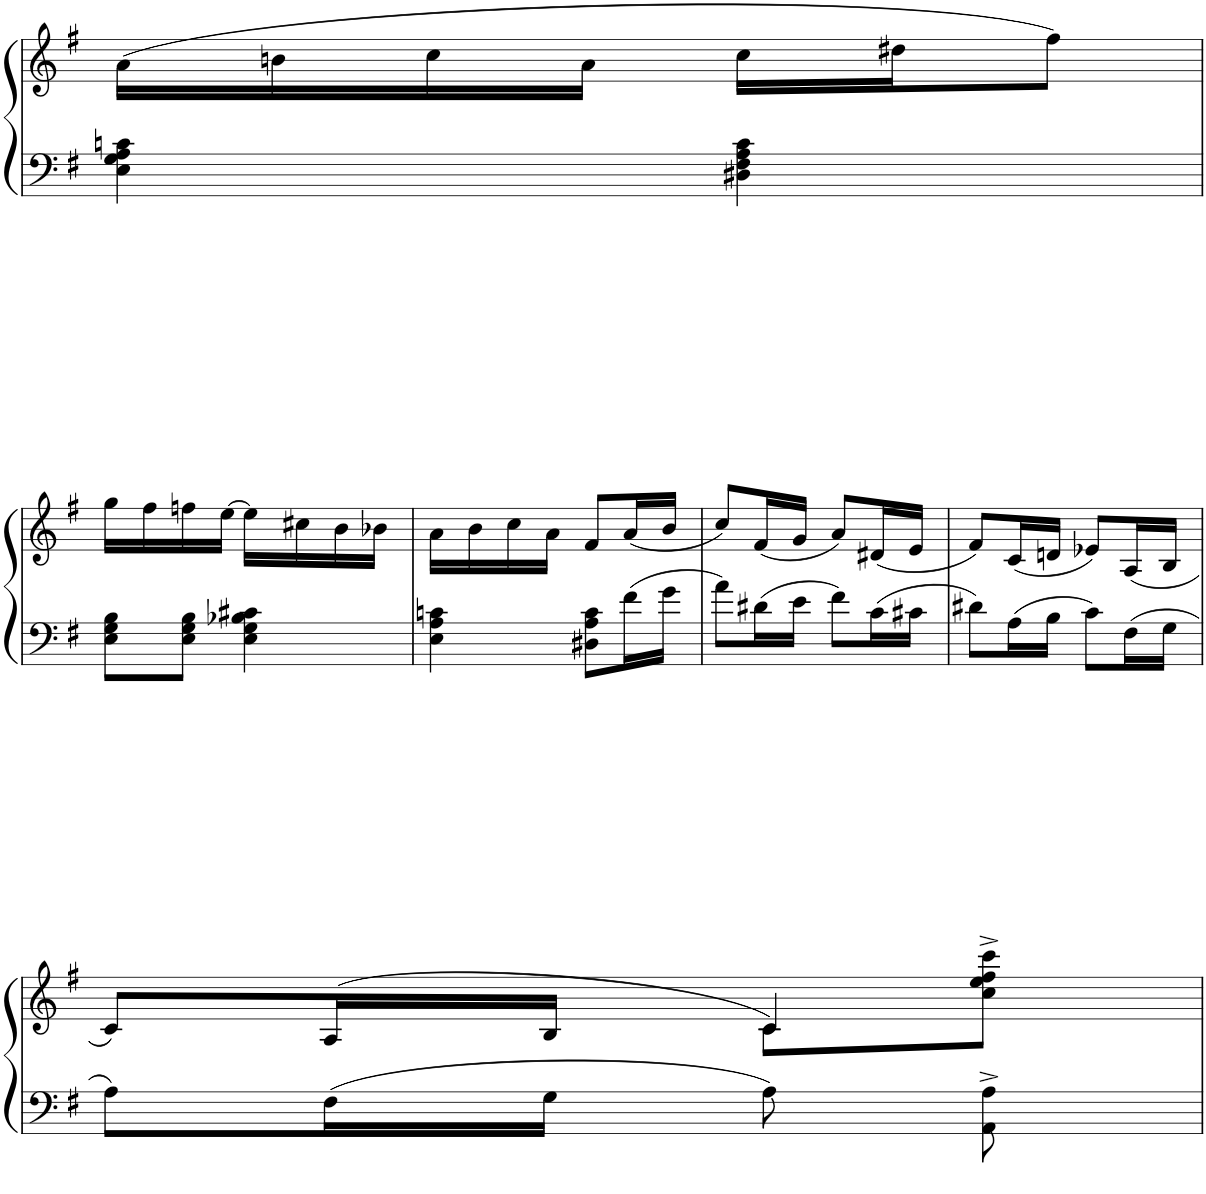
**kern	**kern
*part1	*part1
*staff2	*staff1
*I"Piano	*
*I'Pno.	*
!!LO:PB:g=z
*clefF4	*clefG2
*k[f#]	*k[f#]
*G:	*G:
*M2/4	*M2/4
=78	=78
4E\ 4G\ 4A\ 4cn\	(16a\LL
.	16bn\
.	16cc\
.	16a\JJ
4D#X\ 4F#\ 4A\ 4c\	16cc\LL
.	16dd#X\J
.	8ff#\J)
!!LO:LB:g=z
=79	=79
8E\ 8G\ 8B\L	16gg\LL
.	16ff#\
8E\ 8G\ 8B\J	16ffn\
.	[16ee\JJ
4E\ 4G\ 4B-X\ 4c#X\	16ee\LL]
.	16cc#X\
.	16b\
.	16b-X\JJ
=80	=80
4E\ 4A\ 4cn\	16a\LL
.	16b\
.	16cc\
.	16a\JJ
8D#X\ 8A\ 8c\L	8f#/L
16f#\L	(16a/L
16g\JJ	16b/JJ
=81	=81
8a\L	8cc/L)
16d#X\L	(16f#/L
16e\JJ	16g/JJ
8f#\L	8a/L)
16c\L	(16d#X/L
16c#X\JJ	16e/JJ
=82	=82
8d#X\L	8f#/L)
16A\L	(16c/L
16B\JJ	16dn/JJ
8c\L	8e-X/L)
16F#\L	(16A/L
16G\JJ	16B/JJ
!!LO:LB:g=z
=83	=83
*	*^
8A\L	8c/L)	4ryy
16F#\L	(16A/L	.
16G\JJ	16B/JJ	.
8A\	8c\L)	4c/
8AA\^> 8A\^>	8cc\^> 8ee\^> 8ff#\^> 8ccc\^>J	.
*	*v	*v
=	=
*-	*-
